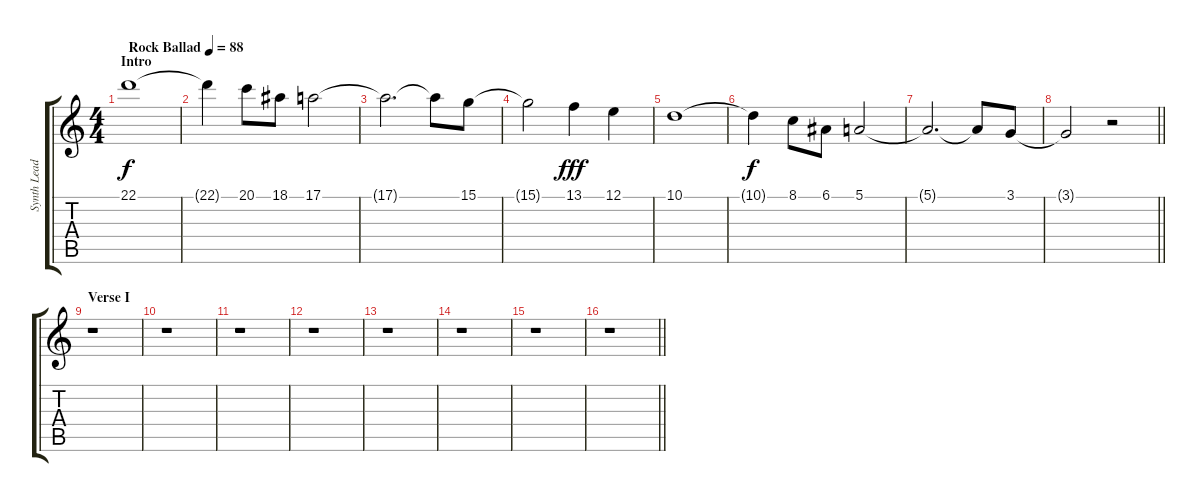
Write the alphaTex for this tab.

\track ("Synth Lead: Peter Wolf" "Synth Lead") {instrument stringensemble1}
\staff {score tabs}
\tuning (E4 B3 G3 D3 A2 E2) {hide}
\ts (4 4)
\section ("" "Intro")
\tempo (88 "Rock Ballad")
\clef g2
\ks c
22.1.1{dy f instrument stringensemble1} |
22.1{t}.4 20.1.8 18.1.8 17.1.2 |
17.1{t}.2{d} 17.1{t}.8 15.1.8 |
15.1{t}.2 13.1.4{dy fff} 12.1.4 |
10.1.1 |
10.1{t}.4{dy f} 8.1.8 6.1.8 5.1.2 |
5.1{t}.2{d} 5.1{t}.8 3.1.8 |
\barLineRight lightlight
3.1{t}.2 r.2 |
\section ("" "Verse I")
r.1 |
r.1 |
r.1 |
r.1 |
r.1 |
r.1 |
r.1 |
\barLineRight lightlight
r.1
